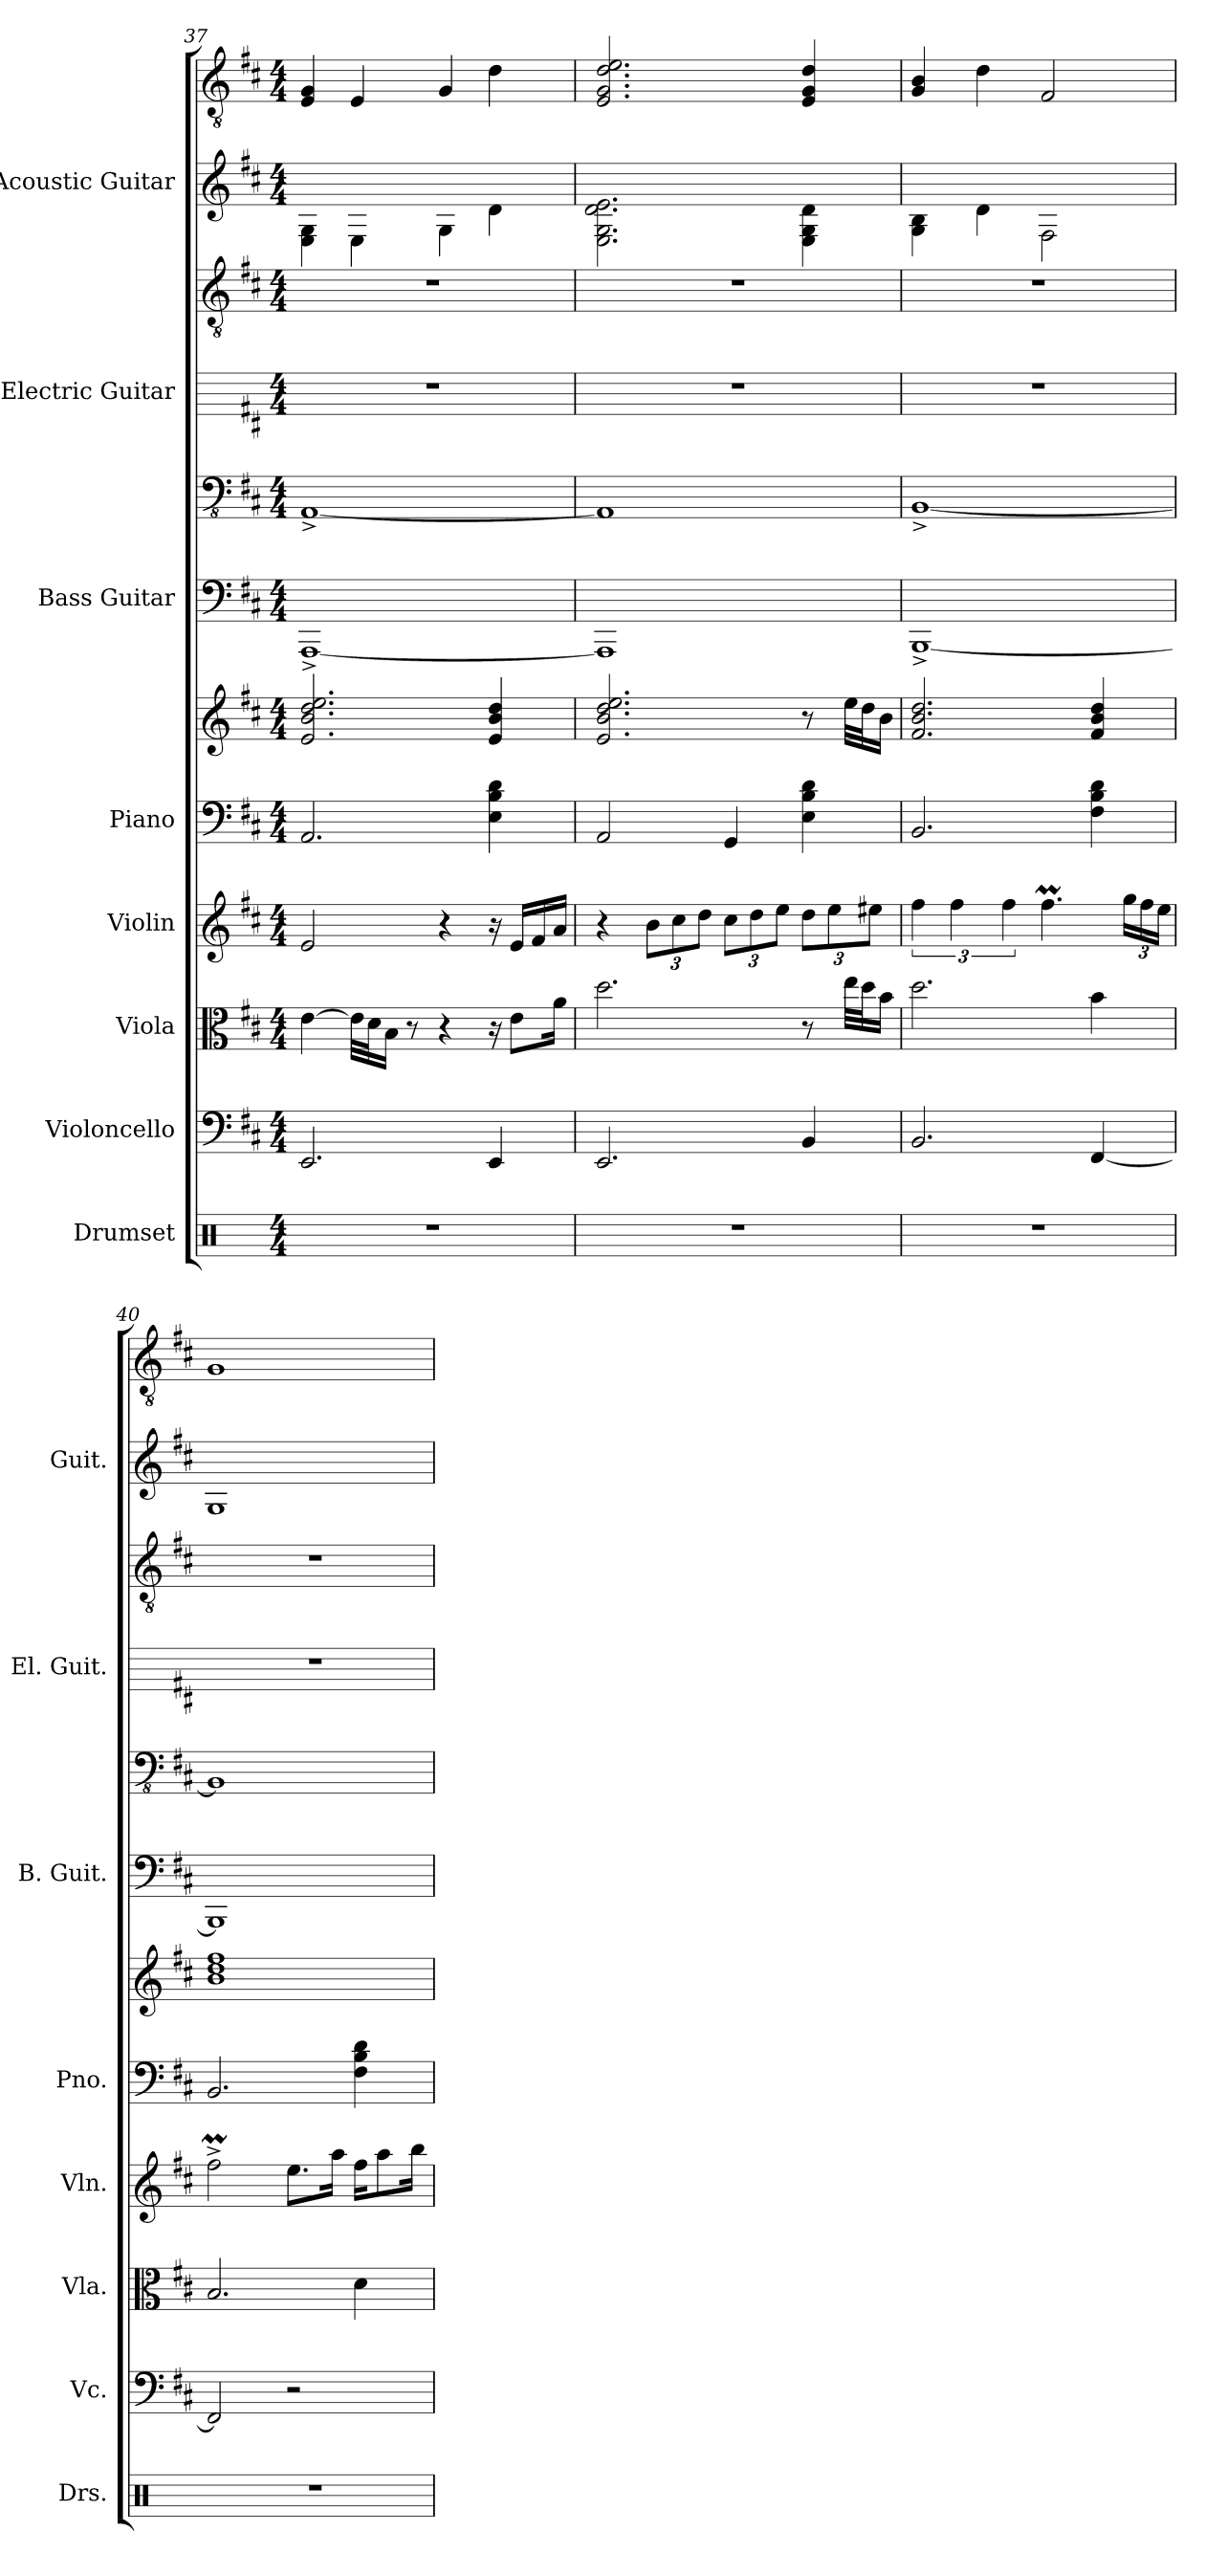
**kern	**kern	**kern	**kern	**kern	**kern	**kern	**kern	**kern	**kern	**kern	**kern
*part8	*part7	*part6	*part5	*part4	*part4	*part3	*part3	*part2	*part2	*part1	*part1
*staff12	*staff11	*staff10	*staff9	*staff8	*staff7	*staff6	*staff5	*staff4	*staff3	*staff2	*staff1
*I"Drumset	*I"Violoncello	*I"Viola	*I"Violin	*I"Piano	*	*I"Bass Guitar	*	*I"Electric Guitar	*	*I"Acoustic Guitar	*
*I'Drs.	*I'Vc.	*I'Vla.	*I'Vln.	*I'Pno.	*	*I'B. Guit.	*	*I'El. Guit.	*	*I'Guit.	*
!!LO:PB:g=z
*clefX	*clefF4	*clefC3	*clefG2	*clefF4	*clefG2	*	*clefFv4	*	*clefGv2	*	*clefGv2
*k[]	*k[f#c#]	*k[f#c#]	*k[f#c#]	*k[f#c#]	*k[f#c#]	*k[f#c#]	*k[f#c#]	*k[f#c#]	*k[f#c#]	*k[f#c#]	*k[f#c#]
*M4/4	*M4/4	*M4/4	*M4/4	*M4/4	*M4/4	*M4/4	*M4/4	*M4/4	*M4/4	*M4/4	*M4/4
=37	=37	=37	=37	=37	=37	=37	=37	=37	=37	=37	=37
1r	2.EE/	[4e\	2e/	2.AA/	2.e/ 2.b/ 2.dd/ 2.ee/	[1AAA^	[1AAA^	1r	1r	4E\ 4G\	4E/ 4G/
.	.	32e\LLL]	.	.	.	.	.	.	.	4E\	4E/
.	.	32d\J	.	.	.	.	.	.	.	.	.
.	.	16B\JJ	.	.	.	.	.	.	.	.	.
.	.	8r	.	.	.	.	.	.	.	.	.
.	.	4r	4r	.	.	.	.	.	.	4G\	4G/
.	4EE/	16r	16r	4E\ 4B\ 4d\	4e/ 4b/ 4dd/	.	.	.	.	4d\	4d\
.	.	8e\L	16e/LL	.	.	.	.	.	.	.	.
.	.	.	16f#/	.	.	.	.	.	.	.	.
.	.	16a\Jk	16a/JJ	.	.	.	.	.	.	.	.
=38	=38	=38	=38	=38	=38	=38	=38	=38	=38	=38	=38
1r	2.EE/	2.dd\	4r	2AA/	2.e/ 2.b/ 2.dd/ 2.ee/	1AAA]	1AAA]	1r	1r	2.E\ 2.G\ 2.d\ 2.e\	2.E/ 2.G/ 2.d/ 2.e/
*	*	*	*Xbrackettup	*	*	*	*	*	*	*	*
.	.	.	12b\L	.	.	.	.	.	.	.	.
.	.	.	12cc#\	.	.	.	.	.	.	.	.
.	.	.	12dd\J	.	.	.	.	.	.	.	.
.	.	.	12cc#\L	4GG/	.	.	.	.	.	.	.
.	.	.	12dd\	.	.	.	.	.	.	.	.
.	.	.	12ee\J	.	.	.	.	.	.	.	.
.	4BB/	8r	12dd\L	4E\ 4B\ 4d\	8r	.	.	.	.	4E\ 4G\ 4d\	4E/ 4G/ 4d/
.	.	.	12ee\	.	.	.	.	.	.	.	.
.	.	32ee\LLL	.	.	32ee\LLL	.	.	.	.	.	.
.	.	32dd\J	.	.	32dd\J	.	.	.	.	.	.
.	.	.	12ee#X\J	.	.	.	.	.	.	.	.
.	.	16b\JJ	.	.	16b\JJ	.	.	.	.	.	.
=39	=39	=39	=39	=39	=39	=39	=39	=39	=39	=39	=39
*	*	*	*brackettup	*	*	*	*	*	*	*	*
1r	2.BB/	2.dd\	6ff#\	2.BB/	2.f#/ 2.b/ 2.dd/	[1BBB^	[1BBB^	1r	1r	4G\ 4B\	4G/ 4B/
.	.	.	6ff#\	.	.	.	.	.	.	.	.
.	.	.	.	.	.	.	.	.	.	4d\	4d\
.	.	.	6ff#\	.	.	.	.	.	.	.	.
.	.	.	4.ff#m\	.	.	.	.	.	.	2F#\	2F#/
.	[4FF#/	4b\	.	4F#\ 4B\ 4d\	4f#/ 4b/ 4dd/	.	.	.	.	.	.
*	*	*	*Xbrackettup	*	*	*	*	*	*	*	*
.	.	.	24gg\LL	.	.	.	.	.	.	.	.
.	.	.	24ff#\	.	.	.	.	.	.	.	.
.	.	.	24ee\JJ	.	.	.	.	.	.	.	.
=40	=40	=40	=40	=40	=40	=40	=40	=40	=40	=40	=40
1r	2FF#/]	2.B/	2ff#m^\	2.BB/	1b 1dd 1ff#	1BBB]	1BBB]	1r	1r	1G	1G
.	2r	.	8.ee\L	.	.	.	.	.	.	.	.
.	.	.	16aa\Jk	.	.	.	.	.	.	.	.
.	.	4d\	16ff#\KL	4F#\ 4B\ 4d\	.	.	.	.	.	.	.
.	.	.	8aa\	.	.	.	.	.	.	.	.
.	.	.	16bb\Jk	.	.	.	.	.	.	.	.
=	=	=	=	=	=	=	=	=	=	=	=
*-	*-	*-	*-	*-	*-	*-	*-	*-	*-	*-	*-
